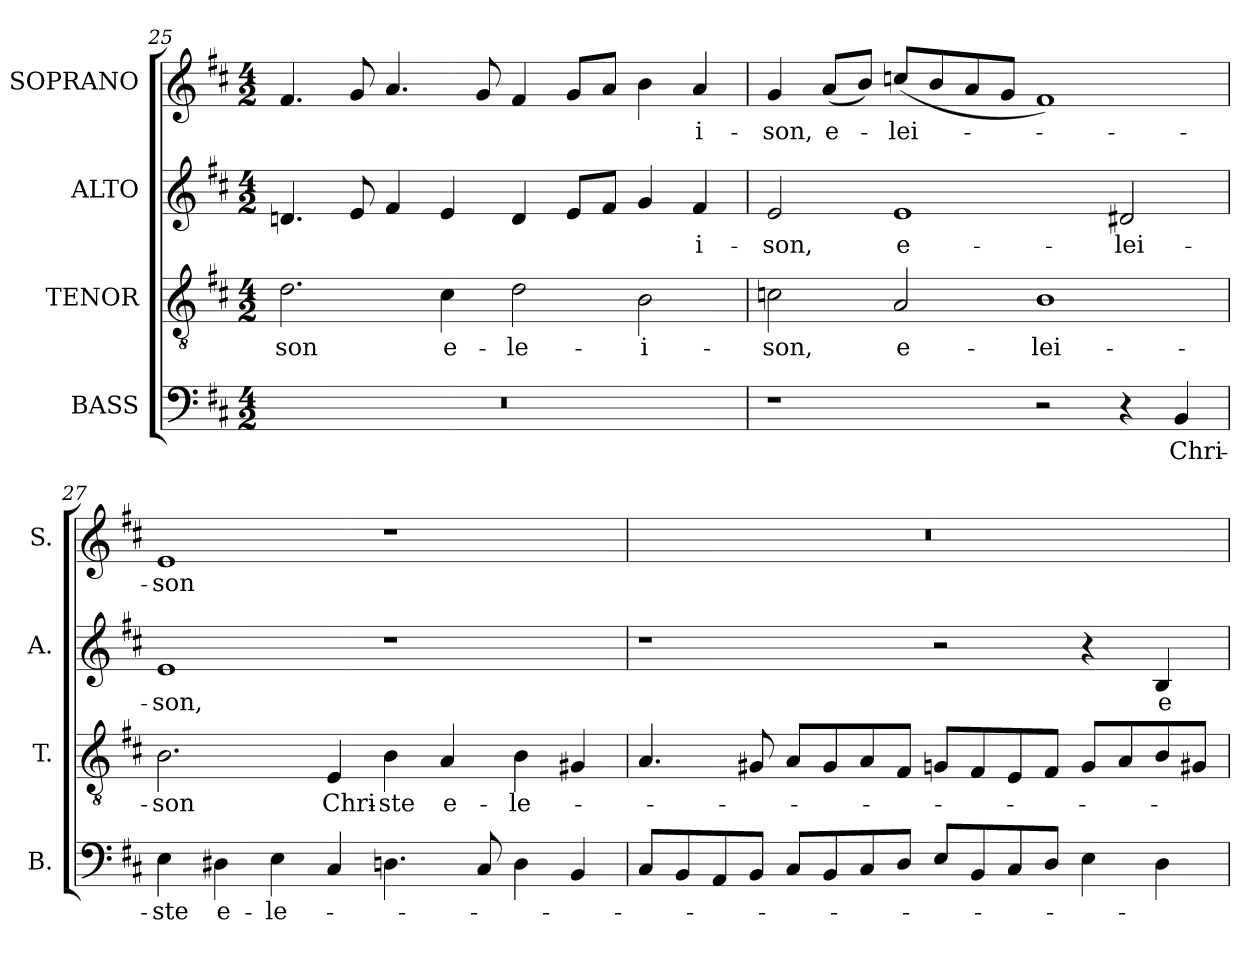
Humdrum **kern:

**kern	**text	**kern	**text	**kern	**text	**kern	**text
*part4	*part4	*part3	*part3	*part2	*part2	*part1	*part1
*staff4	*staff4	*staff3	*staff3	*staff2	*staff2	*staff1	*staff1
*I"BASS	*	*I"TENOR	*	*I"ALTO	*	*I"SOPRANO	*
*I'B.	*	*I'T.	*	*I'A.	*	*I'S.	*
*clefF4	*	*clefGv2	*	*clefG2	*	*clefG2	*
*	*	*ITrd7c12	*	*	*	*	*
*k[f#c#]	*	*k[f#c#]	*	*k[f#c#]	*	*k[f#c#]	*
*D:	*	*D:	*	*D:	*	*D:	*
*M4/2	*	*M4/2	*	*M4/2	*	*M4/2	*
=25	=25	=25	=25	=25	=25	=25	=25
!LO:N:vis=1	!	!	!	!	!	!	!
!	!	!	!LO:LY:b:color=#000000	!	!	!	!
0r	.	2.Di\	-son	4.dni/	.	4.f#i/	.
.	.	.	.	8ei/	.	8gi/	.
.	.	.	.	4f#i/	.	4.ai/	.
!	!	!	!LO:LY:b:color=#000000	!	!	!	!
.	.	4C#i\	e-	4ei/	.	.	.
.	.	.	.	.	.	8gi/	.
!	!	!	!LO:LY:b:color=#000000	!	!	!	!
.	.	2Di\	-le-	4di/	.	4f#i/	.
.	.	.	.	8ei/L	.	8gi/L	.
.	.	.	.	8f#i/J	.	8ai/J	.
!	!	!	!LO:LY:b:color=#000000	!	!	!	!
.	.	2BBi\	-i-	4gi/	.	4bi\	.
!	!	!	!	!	!LO:LY:b:color=#000000	!	!
!	!	!	!	!	!	!	!LO:LY:b:color=#000000
.	.	.	.	4f#i/	-i-	4ai/	-i-
=26	=26	=26	=26	=26	=26	=26	=26
!	!	!	!LO:LY:b:color=#000000	!	!	!	!
!	!	!	!	!	!LO:LY:b:color=#000000	!	!
!	!	!	!	!	!	!	!LO:LY:b:color=#000000
1r	.	2Cni\	-son,	2ei/	-son,	4gi/	-son,
!	!	!	!	!	!	!	!LO:LY:b:color=#000000
.	.	.	.	.	.	(8ai/L	e-
.	.	.	.	.	.	8bi/J)	.
!	!	!	!LO:LY:b:color=#000000	!	!	!	!
!	!	!	!	!	!LO:LY:b:color=#000000	!	!
!	!	!	!	!	!	!	!LO:LY:b:color=#000000
.	.	2AAi/	e-	1ei	e-	(8ccni/L	-lei-
.	.	.	.	.	.	8bi/	.
.	.	.	.	.	.	8ai/	.
.	.	.	.	.	.	8gi/J	.
!	!	!	!LO:LY:b:color=#000000	!	!	!	!
2r	.	1BBi	-lei-	.	.	1f#i)	.
!	!	!	!	!	!LO:LY:b:color=#000000	!	!
4r	.	.	.	2d#Xi/	-lei-	.	.
!	!LO:LY:b:color=#000000	!	!	!	!	!	!
4BBi/	Chri-	.	.	.	.	.	.
=27	=27	=27	=27	=27	=27	=27	=27
!	!LO:LY:b:color=#000000	!	!	!	!	!	!
!	!	!	!LO:LY:b:color=#000000	!	!	!	!
!	!	!	!	!	!LO:LY:b:color=#000000	!	!
!	!	!	!	!	!	!	!LO:LY:b:color=#000000
4Ei\	-ste	2.BBi\	-son	1ei	-son,	1ei	-son
!	!LO:LY:b:color=#000000	!	!	!	!	!	!
4D#Xi\	e-	.	.	.	.	.	.
!	!LO:LY:b:color=#000000	!	!	!	!	!	!
4Ei\	-le-	.	.	.	.	.	.
!	!	!	!LO:LY:b:color=#000000	!	!	!	!
4C#i/	.	4EEi/	Chri-	.	.	.	.
!	!	!	!LO:LY:b:color=#000000	!	!	!	!
4.Dni\	.	4BBi\	-ste	1r	.	1r	.
!	!	!	!LO:LY:b:color=#000000	!	!	!	!
.	.	4AAi/	e-	.	.	.	.
8C#i/	.	.	.	.	.	.	.
!	!	!	!LO:LY:b:color=#000000	!	!	!	!
4Di\	.	4BBi\	-le-	.	.	.	.
4BBi/	.	4GG#Xi/	.	.	.	.	.
!!LO:PB:g=z
=28	=28	=28	=28	=28	=28	=28	=28
!	!	!	!	!	!	!LO:N:vis=1	!
8C#i/L	.	4.AAi/	.	1r	.	0r	.
8BBi/	.	.	.	.	.	.	.
8AAi/	.	.	.	.	.	.	.
8BBi/J	.	8GG#Xi/	.	.	.	.	.
8C#i/L	.	8AAi/L	.	.	.	.	.
8BBi/	.	8GG#i/	.	.	.	.	.
8C#i/	.	8AAi/	.	.	.	.	.
8Di/J	.	8FF#i/J	.	.	.	.	.
8Ei/L	.	8GGni/L	.	2r	.	.	.
8BBi/	.	8FF#i/	.	.	.	.	.
8C#i/	.	8EEi/	.	.	.	.	.
8Di/J	.	8FF#i/J	.	.	.	.	.
4Ei\	.	8GGi/L	.	4r	.	.	.
.	.	8AAi/	.	.	.	.	.
!	!	!	!	!	!LO:LY:b:color=#000000	!	!
4Di\	.	8BBi/	.	4Bi/	e-	.	.
.	.	8GG#Xi/J	.	.	.	.	.
=	=	=	=	=	=	=	=
*-	*-	*-	*-	*-	*-	*-	*-
